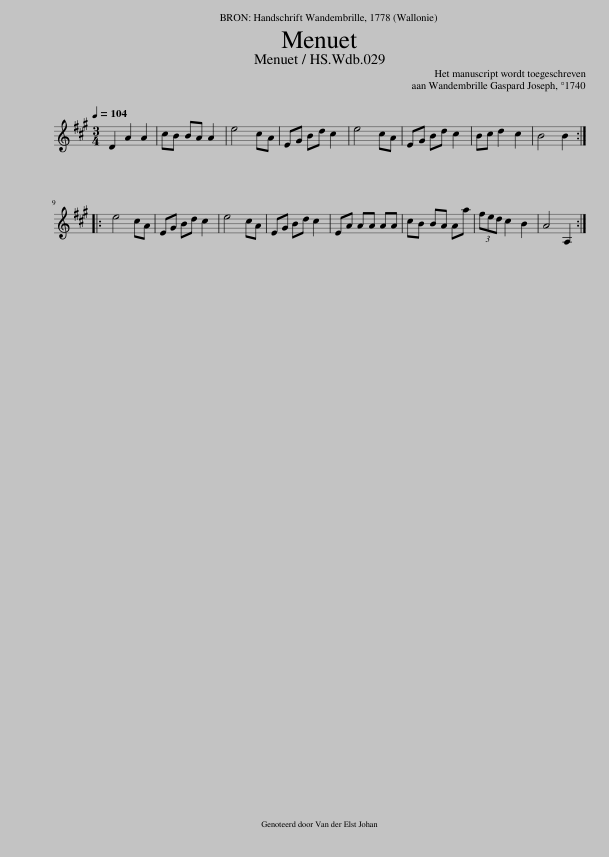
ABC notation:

X:1
L:1/8
Q:1/4=104
M:3/4
I:linebreak $
K:A
V:1 treble
V:1
 D2 A2 A2 | cB BA A2 | e4 cA | EG Bd c2 | e4 cA | %5
 EG Bd c2 | Bc d2 c2 | B4 B2 ::$ e4 cA | EG Bd c2 | %10
 e4 cA | EG Bd c2 | EA AA AA | cB BA Aa | (3fed c2 B2 | %15
 A4 A,2 :| %16
